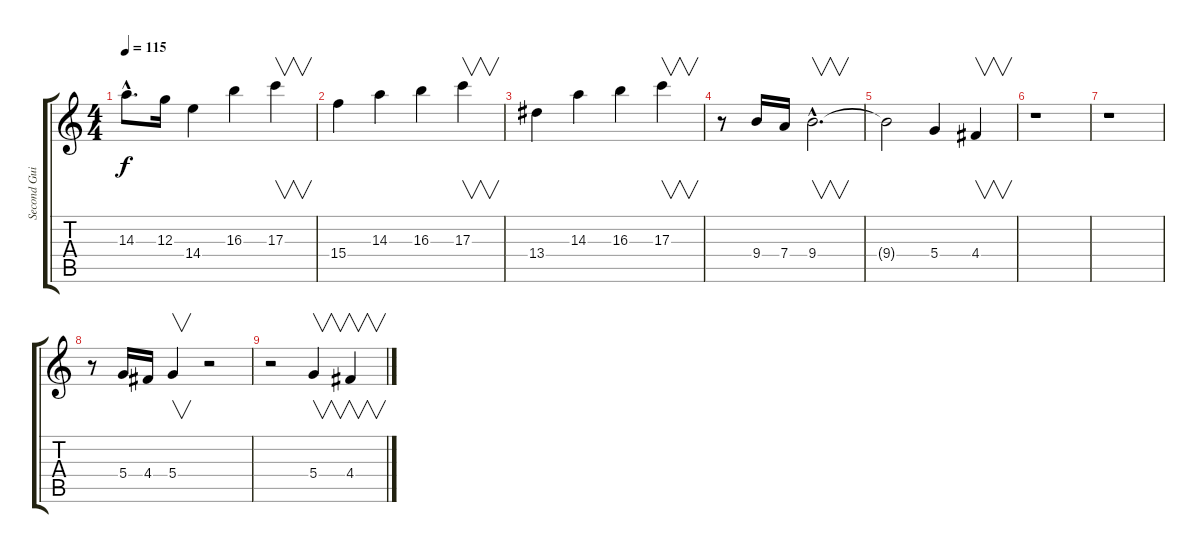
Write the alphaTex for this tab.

\track ("Second Guitar" "Second Gui") {instrument overdrivenguitar}
\staff {score tabs}
\tuning (E4 B3 G3 D3 A2 E2) {hide}
\ts (4 4)
\tempo 115
\clef g2
\ks c
14.3{hac}.8{d dy f} 12.3.16 14.4.4 16.3.4 17.3.4{v} |
15.4.4 14.3.4 16.3.4 17.3.4{v} |
13.4.4 14.3.4 16.3.4 17.3.4{v} |
r.8 9.4.16 7.4.16 9.4{hac}.2{v d} |
9.4{t}.2 5.4.4 4.4.4{v} |
r.1 |
r.1 |
r.8 5.4.16 4.4.16 5.4.4{v} r.2 |
r.2 5.4.4{v} 4.4.4{v}
